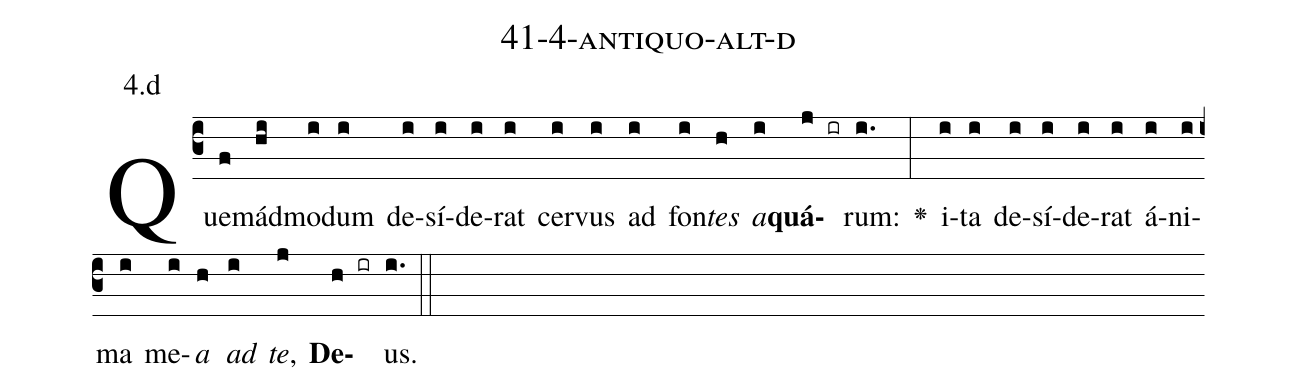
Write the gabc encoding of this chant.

name: 41-4-antiquo-alt-d;
annotation: 4.d;
%%
(c3)Quem(f)ád(hi)mo(i)dum(i) de(i)sí(i)de(i)rat(i) cer(i)vus(i) ad(i) fon(i)<i>tes</i>(h) <i>a</i>(i)<b>quá</b>(j ir)rum:(i.) <v>\greheightstar</v>(:) i(i)ta(i) de(i)sí(i)de(i)rat(i) á(i)ni(i)ma(i) me(i)<i>a</i>(h) <i>ad</i>(i) <i>te</i>,(j) <b>De</b>(h ir)us.(i.) (::)


%E(i) u(h) o(i) u(j) a(h) e.(i.) (::)
